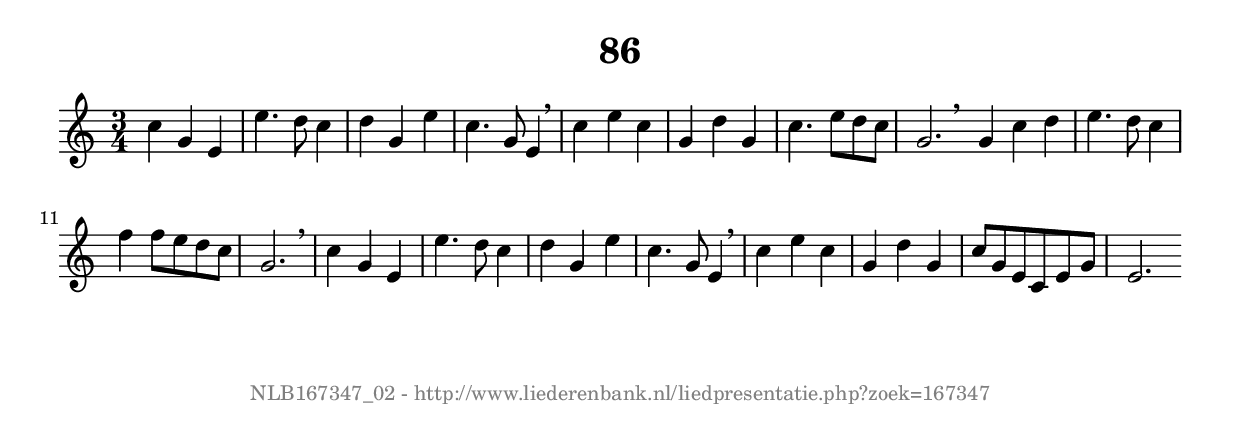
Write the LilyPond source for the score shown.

%
% produced by wce2krn 1.64 (7 June 2014)
%
\version"2.16"
#(append! paper-alist '(("long" . (cons (* 210 mm) (* 2000 mm)))))
#(set-default-paper-size "long")
sb = {\breathe}
mBreak = {\breathe }
bBreak = {\breathe }
x = {\once\override NoteHead #'style = #'cross }
gl=\glissando
itime={\override Staff.TimeSignature #'stencil = ##f }
ficta = {\once\set suggestAccidentals = ##t}
fine = {\once\override Score.RehearsalMark #'self-alignment-X = #1 \mark \markup {\italic{Fine}}}
dc = {\once\override Score.RehearsalMark #'self-alignment-X = #1 \mark \markup {\italic{D.C.}}}
dcf = {\once\override Score.RehearsalMark #'self-alignment-X = #1 \mark \markup {\italic{D.C. al Fine}}}
dcc = {\once\override Score.RehearsalMark #'self-alignment-X = #1 \mark \markup {\italic{D.C. al Coda}}}
ds = {\once\override Score.RehearsalMark #'self-alignment-X = #1 \mark \markup {\italic{D.S.}}}
dsf = {\once\override Score.RehearsalMark #'self-alignment-X = #1 \mark \markup {\italic{D.S. al Fine}}}
dsc = {\once\override Score.RehearsalMark #'self-alignment-X = #1 \mark \markup {\italic{D.S. al Coda}}}
pv = {\set Score.repeatCommands = #'((volta "1"))}
sv = {\set Score.repeatCommands = #'((volta "2"))}
tv = {\set Score.repeatCommands = #'((volta "3"))}
qv = {\set Score.repeatCommands = #'((volta "4"))}
xv = {\set Score.repeatCommands = #'((volta #f))}
\header{ tagline = ""
title = "86"
}
\score {{
\key c \major
\relative g'
{
\set melismaBusyProperties = #'()
\time 3/4
\tempo 4=120
\override Score.MetronomeMark #'transparent = ##t
\override Score.RehearsalMark #'break-visibility = #(vector #t #t #f)
c4 g e e'4. d8 c4 d g, e' c4. g8 e4 \mBreak \bar "|"
c'4 e c g d' g, c4. e8 d c g2. \bar ":|:" \bBreak
g4 c d e4. d8 c4 f f8 e d c g2. \mBreak \bar "|"
c4 g e e'4. d8 c4 d g, e' c4. g8 e4 \mBreak \bar "|"
c'4 e c g d' g, c8 g e c e g e2. \bar ":|"
 }}
 \midi { }
 \layout {
            indent = 0.0\cm
}
}
\markup { \vspace #0 } \markup { \with-color #grey \fill-line { \center-column { \smaller "NLB167347_02 - http://www.liederenbank.nl/liedpresentatie.php?zoek=167347" } } }
